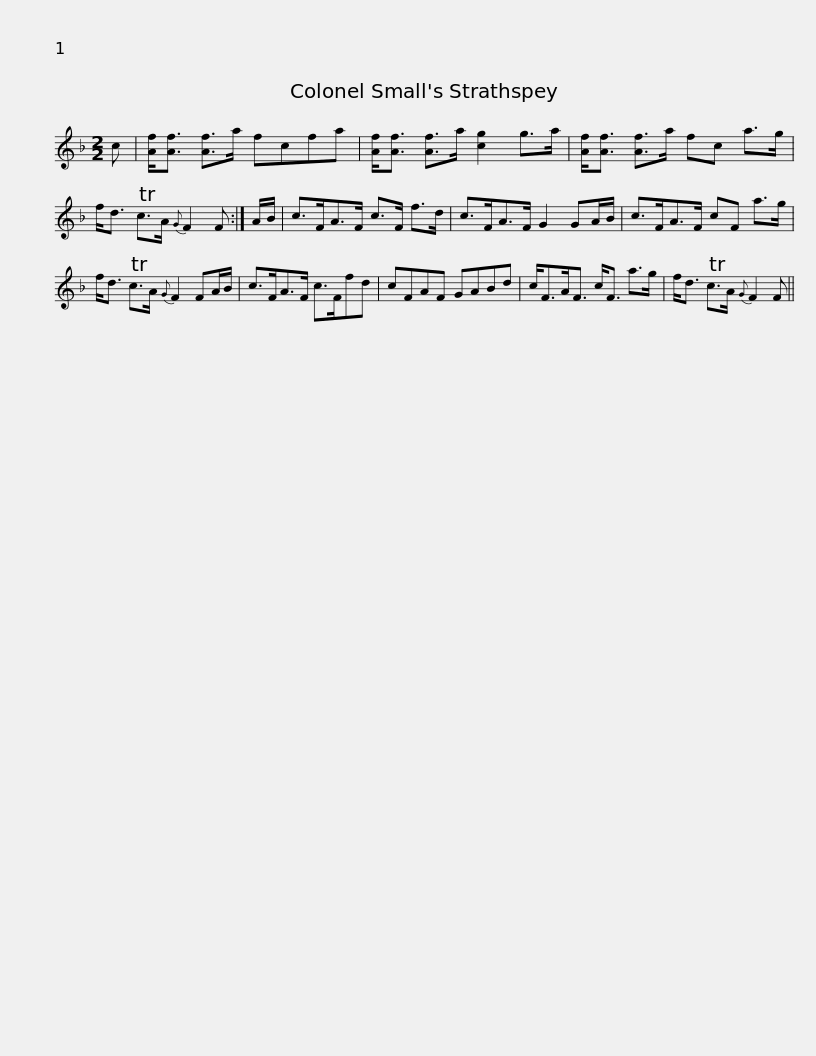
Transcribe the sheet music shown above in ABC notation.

X:1
L:1/8
M:2/2
I:linebreak $
K:F
V:1 treble
V:1
 c | [Af]<[Af] [Af]>a fcfa | [Af]<[Af] [Af]>a [cg]2 g>a | [Af]<[Af] [Af]>a fc a>g | f<d Tc>A{G} F2 F :| %5
 A/B/ |$ c>FA>F c>F f>d | c>FA>F G2 GA/B/ | c>FA>F cF a>g | f<d Tc>A{G} F2 FA/B/ |$ %10
 c>FA>F c>Ffd | cFAF GABd | c<FA<F c<F a>g | f<d Tc>A{G} F2 F || %14
